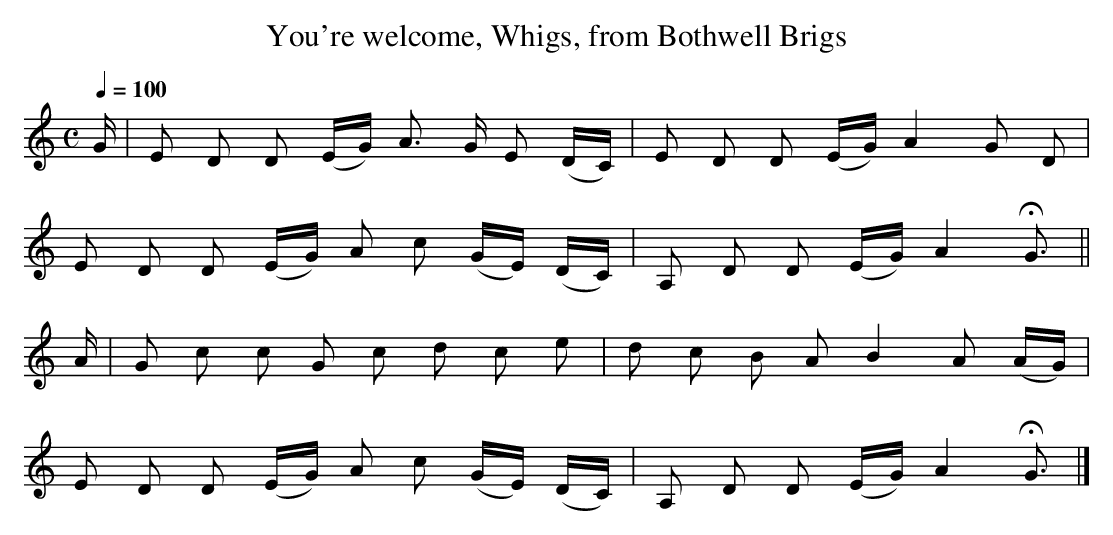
X:1
T:You're welcome, Whigs, from Bothwell Brigs
M:C
L:1/8
Q:1/4=100
K:G Mix
G/|E D D (E/G/) A> G  E     (D/C/)|E  D D (E/G/) A2  G  D    |
   E D D (E/G/) A  c (G/E/) (D/C/)|A, D D (E/G/) A2 HG3/    ||
A/|G c c  G     c  d  c      e    |d  c B  A     B2  A (A/G/)|
   E D D (E/G/) A  c (G/E/) (D/C/)|A, D D (E/G/) A2 HG3/    |]
